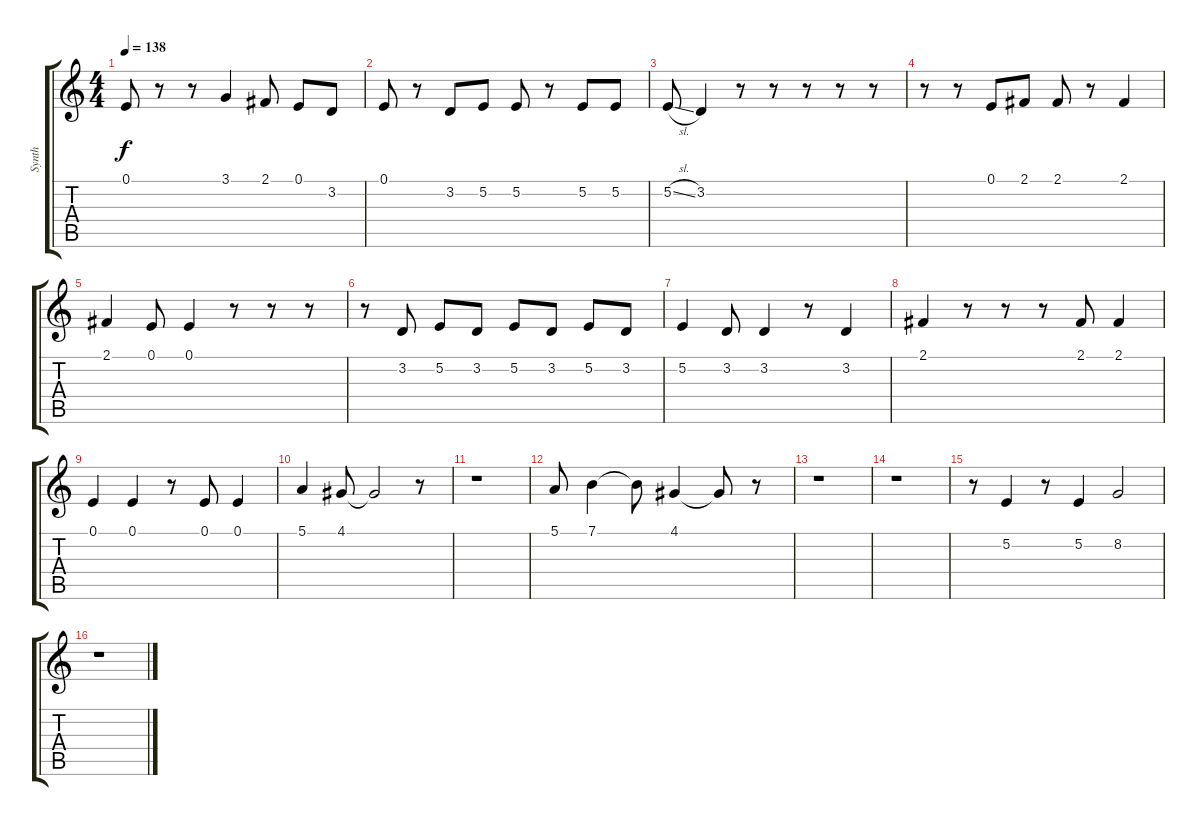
\track ("Synth" "Synth") {instrument lead2sawtooth}
\staff {score tabs}
\tuning (E4 B3 G3 D3 A2 E2) {hide}
\ts (4 4)
\tempo 138
\clef g2
\ks c
0.1.8{dy f} r.8 r.8 3.1.4 2.1.8 0.1.8 3.2.8 |
0.1.8 r.8 3.2.8{instrument lead2sawtooth} 5.2.8 5.2.8 r.8 5.2.8 5.2.8 |
5.2{sl}.8 3.2.4 r.8 r.8 r.8 r.8 r.8 |
r.8 r.8 0.1.8 2.1.8 2.1.8 r.8 2.1.4 |
2.1.4 0.1.8 0.1.4 r.8 r.8 r.8 |
r.8 3.2.8 5.2.8 3.2.8 5.2.8 3.2.8 5.2.8 3.2.8 |
5.2.4 3.2.8 3.2.4 r.8 3.2.4 |
2.1.4 r.8 r.8 r.8 2.1.8 2.1.4 |
0.1.4 0.1.4 r.8 0.1.8 0.1.4 |
5.1.4 4.1.8 4.1{t}.2 r.8 |
r.1 |
5.1.8 7.1.4 7.1{t}.8 4.1.4 4.1{t}.8 r.8 |
r.1 |
r.1 |
r.8 5.2.4 r.8 5.2.4 8.2.2 |
r.1
